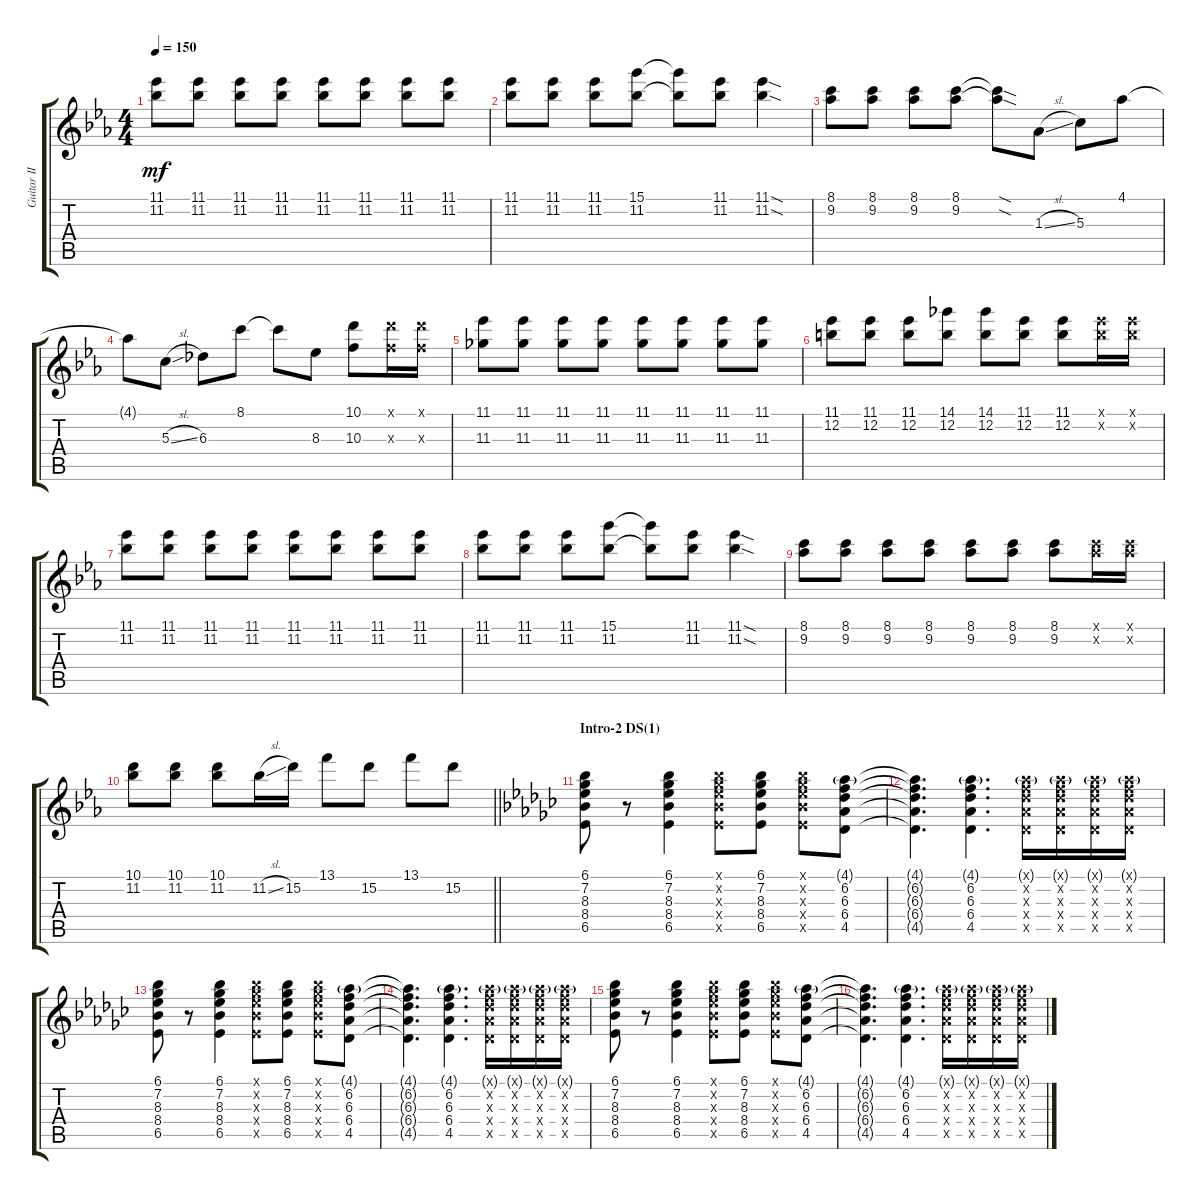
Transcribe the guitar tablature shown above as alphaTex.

\track ("Guitar II" "Guitar II") {instrument distortionguitar}
\staff {score tabs}
\tuning (E4 B3 G3 D3 A2 E2) {hide}
\ts (4 4)
\tempo 150
\clef g2
\ks eb
(11.1 11.2).8{dy mf} (11.1 11.2).8 (11.1 11.2).8 (11.1 11.2).8 (11.1 11.2).8 (11.1 11.2).8 (11.1 11.2).8 (11.1 11.2).8 |
(11.1 11.2).8 (11.1 11.2).8 (11.1 11.2).8 (15.1 11.2).8 (15.1{t} 11.2{t}).8 (11.1 11.2).8 (11.1{sod} 11.2{sod}).4 |
(8.1 9.2).8 (8.1 9.2).8 (8.1 9.2).8 (8.1 9.2).8 (8.1{sod t} 9.2{sod t}).8 1.3{sl}.8 5.3.8 4.1.8 |
4.1{t}.8 5.3{sl}.8 6.3.8 8.1.8 8.1{t}.8 8.3.8 (10.1 10.3).8 (10.1{x} 10.3{x}).16 (10.1{x} 10.3{x}).16 |
(11.1 11.3).8 (11.1 11.3).8 (11.1 11.3).8 (11.1 11.3).8 (11.1 11.3).8 (11.1 11.3).8 (11.1 11.3).8 (11.1 11.3).8 |
(11.1 12.2).8 (11.1 12.2).8 (11.1 12.2).8 (14.1 12.2).8 (14.1 12.2).8 (11.1 12.2).8 (11.1 12.2).8 (11.1{x} 12.2{x}).16 (11.1{x} 12.2{x}).16 |
(11.1 11.2).8 (11.1 11.2).8 (11.1 11.2).8 (11.1 11.2).8 (11.1 11.2).8 (11.1 11.2).8 (11.1 11.2).8 (11.1 11.2).8 |
(11.1 11.2).8 (11.1 11.2).8 (11.1 11.2).8 (15.1 11.2).8 (15.1{t} 11.2{t}).8 (11.1 11.2).8 (11.1{sod} 11.2{sod}).4 |
(8.1 9.2).8 (8.1 9.2).8 (8.1 9.2).8 (8.1 9.2).8 (8.1 9.2).8 (8.1 9.2).8 (8.1 9.2).8 (8.1{x} 9.2{x}).16 (8.1{x} 9.2{x}).16 |
\barLineRight lightlight
(10.1 11.2).8 (10.1 11.2).8 (10.1 11.2).8 11.2{sl}.16 15.2.16 13.1.8 15.2.8 13.1.8 15.2.8 |
\section ("" "Intro-2 DS(1)")
\ks ebminor
(6.1 7.2 8.3 8.4 6.5).8 r.8 (6.1 7.2 8.3 8.4 6.5).4 (6.1{x} 7.2{x} 8.3{x} 8.4{x} 6.5{x}).8 (6.1 7.2 8.3 8.4 6.5).8 (6.1{x} 7.2{x} 8.3{x} 8.4{x} 6.5{x}).8 (4.1{g} 6.2 6.3 6.4 4.5).8 |
(4.1{t} 6.2{t} 6.3{t} 6.4{t} 4.5{t}).4{d} (4.1{g} 6.2 6.3 6.4 4.5).4{d} (4.1{g x} 6.2{x} 6.3{x} 6.4{x} 4.5{x}).16 (4.1{g x} 6.2{x} 6.3{x} 6.4{x} 4.5{x}).16 (4.1{g x} 6.2{x} 6.3{x} 6.4{x} 4.5{x}).16 (4.1{g x} 6.2{x} 6.3{x} 6.4{x} 4.5{x}).16 |
(6.1 7.2 8.3 8.4 6.5).8 r.8 (6.1 7.2 8.3 8.4 6.5).4 (6.1{x} 7.2{x} 8.3{x} 8.4{x} 6.5{x}).8 (6.1 7.2 8.3 8.4 6.5).8 (6.1{x} 7.2{x} 8.3{x} 8.4{x} 6.5{x}).8 (4.1{g} 6.2 6.3 6.4 4.5).8 |
(4.1{t} 6.2{t} 6.3{t} 6.4{t} 4.5{t}).4{d} (4.1{g} 6.2 6.3 6.4 4.5).4{d} (4.1{g x} 6.2{x} 6.3{x} 6.4{x} 4.5{x}).16 (4.1{g x} 6.2{x} 6.3{x} 6.4{x} 4.5{x}).16 (4.1{g x} 6.2{x} 6.3{x} 6.4{x} 4.5{x}).16 (4.1{g x} 6.2{x} 6.3{x} 6.4{x} 4.5{x}).16 |
(6.1 7.2 8.3 8.4 6.5).8 r.8 (6.1 7.2 8.3 8.4 6.5).4 (6.1{x} 7.2{x} 8.3{x} 8.4{x} 6.5{x}).8 (6.1 7.2 8.3 8.4 6.5).8 (6.1{x} 7.2{x} 8.3{x} 8.4{x} 6.5{x}).8 (4.1{g} 6.2 6.3 6.4 4.5).8 |
(4.1{t} 6.2{t} 6.3{t} 6.4{t} 4.5{t}).4{d} (4.1{g} 6.2 6.3 6.4 4.5).4{d} (4.1{g x} 6.2{x} 6.3{x} 6.4{x} 4.5{x}).16 (4.1{g x} 6.2{x} 6.3{x} 6.4{x} 4.5{x}).16 (4.1{g x} 6.2{x} 6.3{x} 6.4{x} 4.5{x}).16 (4.1{g x} 6.2{x} 6.3{x} 6.4{x} 4.5{x}).16
